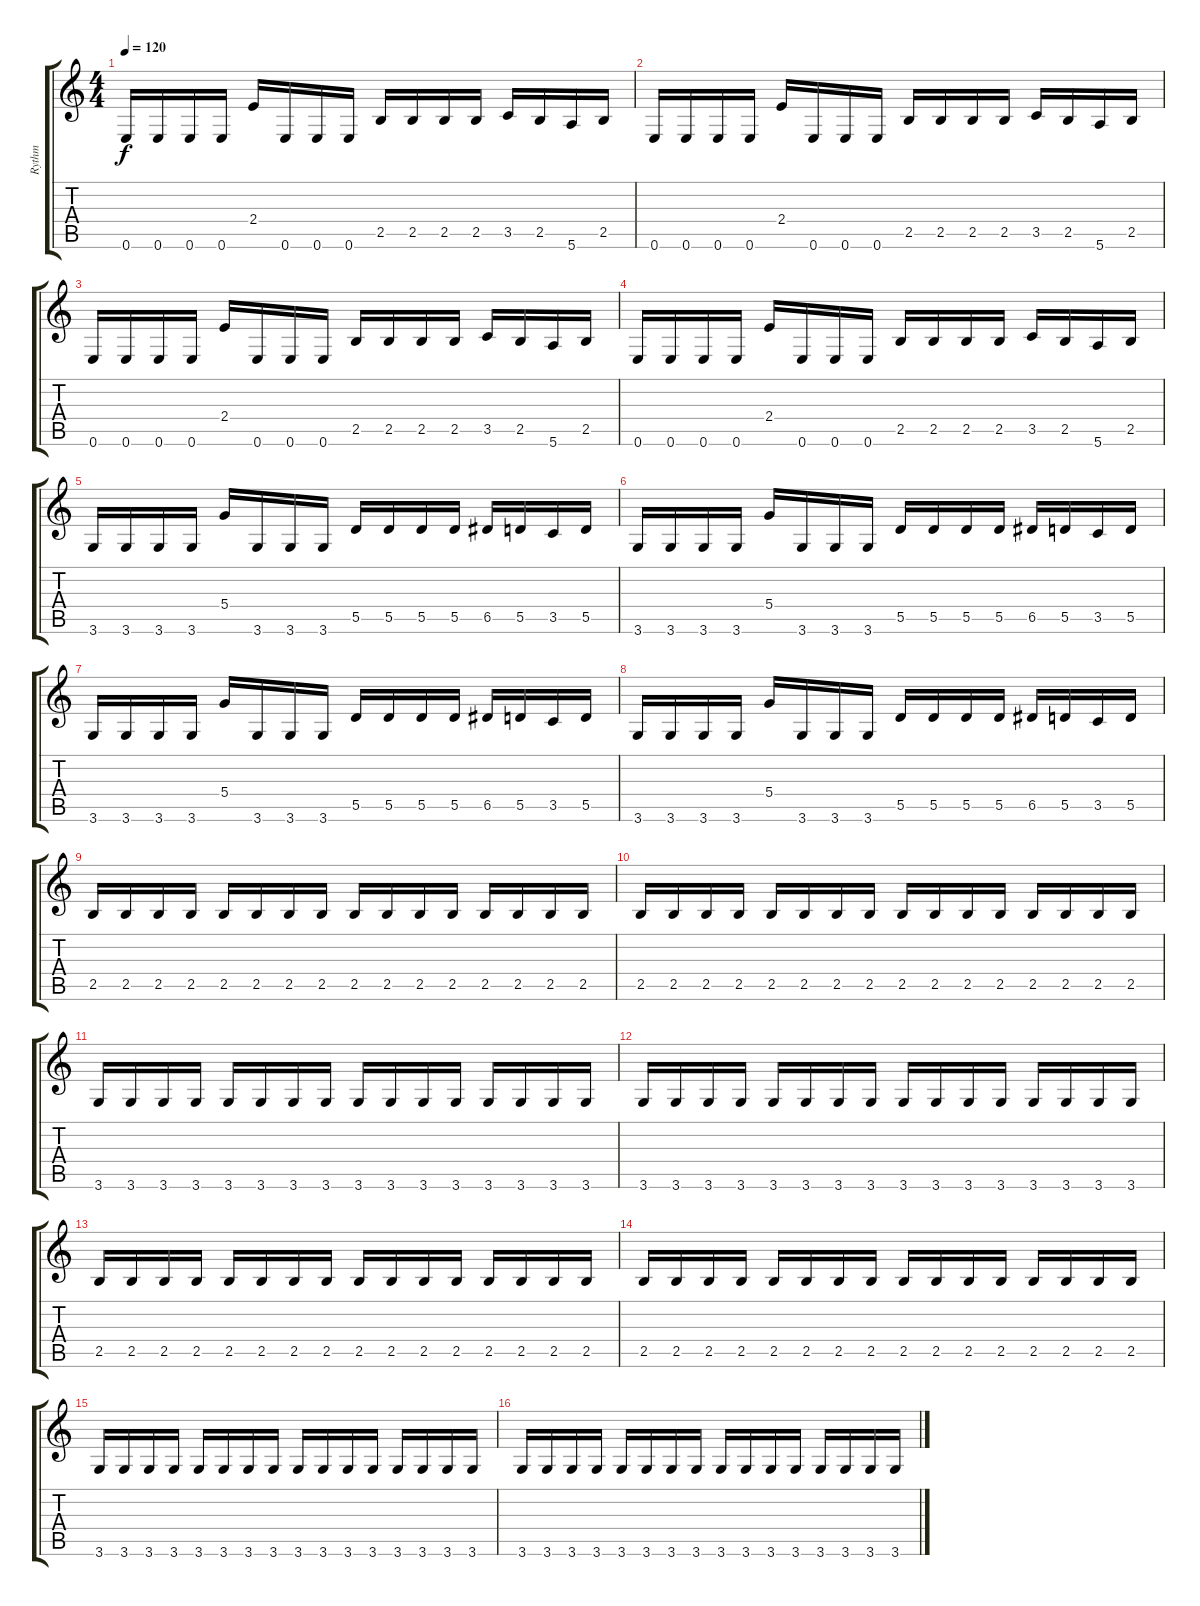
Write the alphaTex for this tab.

\track ("Rythm" "Rythm") {instrument distortionguitar}
\staff {score tabs}
\tuning (E4 B3 G3 D3 A2 E2) {hide}
\ts (4 4)
\tempo 120
\clef g2
\ks c
0.6.16{dy f} 0.6.16 0.6.16 0.6.16 2.4.16 0.6.16 0.6.16 0.6.16 2.5.16 2.5.16 2.5.16 2.5.16 3.5.16 2.5.16 5.6.16 2.5.16 |
0.6.16 0.6.16 0.6.16 0.6.16 2.4.16 0.6.16 0.6.16 0.6.16 2.5.16 2.5.16 2.5.16 2.5.16 3.5.16 2.5.16 5.6.16 2.5.16 |
0.6.16 0.6.16 0.6.16 0.6.16 2.4.16 0.6.16 0.6.16 0.6.16 2.5.16 2.5.16 2.5.16 2.5.16 3.5.16 2.5.16 5.6.16 2.5.16 |
0.6.16 0.6.16 0.6.16 0.6.16 2.4.16 0.6.16 0.6.16 0.6.16 2.5.16 2.5.16 2.5.16 2.5.16 3.5.16 2.5.16 5.6.16 2.5.16 |
3.6.16 3.6.16 3.6.16 3.6.16 5.4.16 3.6.16 3.6.16 3.6.16 5.5.16 5.5.16 5.5.16 5.5.16 6.5.16 5.5.16 3.5.16 5.5.16 |
3.6.16 3.6.16 3.6.16 3.6.16 5.4.16 3.6.16 3.6.16 3.6.16 5.5.16 5.5.16 5.5.16 5.5.16 6.5.16 5.5.16 3.5.16 5.5.16 |
3.6.16 3.6.16 3.6.16 3.6.16 5.4.16 3.6.16 3.6.16 3.6.16 5.5.16 5.5.16 5.5.16 5.5.16 6.5.16 5.5.16 3.5.16 5.5.16 |
3.6.16 3.6.16 3.6.16 3.6.16 5.4.16 3.6.16 3.6.16 3.6.16 5.5.16 5.5.16 5.5.16 5.5.16 6.5.16 5.5.16 3.5.16 5.5.16 |
2.5.16 2.5.16 2.5.16 2.5.16 2.5.16 2.5.16 2.5.16 2.5.16 2.5.16 2.5.16 2.5.16 2.5.16 2.5.16 2.5.16 2.5.16 2.5.16 |
2.5.16 2.5.16 2.5.16 2.5.16 2.5.16 2.5.16 2.5.16 2.5.16 2.5.16 2.5.16 2.5.16 2.5.16 2.5.16 2.5.16 2.5.16 2.5.16 |
3.6.16 3.6.16 3.6.16 3.6.16 3.6.16 3.6.16 3.6.16 3.6.16 3.6.16 3.6.16 3.6.16 3.6.16 3.6.16 3.6.16 3.6.16 3.6.16 |
3.6.16 3.6.16 3.6.16 3.6.16 3.6.16 3.6.16 3.6.16 3.6.16 3.6.16 3.6.16 3.6.16 3.6.16 3.6.16 3.6.16 3.6.16 3.6.16 |
2.5.16 2.5.16 2.5.16 2.5.16 2.5.16 2.5.16 2.5.16 2.5.16 2.5.16 2.5.16 2.5.16 2.5.16 2.5.16 2.5.16 2.5.16 2.5.16 |
2.5.16 2.5.16 2.5.16 2.5.16 2.5.16 2.5.16 2.5.16 2.5.16 2.5.16 2.5.16 2.5.16 2.5.16 2.5.16 2.5.16 2.5.16 2.5.16 |
3.6.16 3.6.16 3.6.16 3.6.16 3.6.16 3.6.16 3.6.16 3.6.16 3.6.16 3.6.16 3.6.16 3.6.16 3.6.16 3.6.16 3.6.16 3.6.16 |
3.6.16 3.6.16 3.6.16 3.6.16 3.6.16 3.6.16 3.6.16 3.6.16 3.6.16 3.6.16 3.6.16 3.6.16 3.6.16 3.6.16 3.6.16 3.6.16
